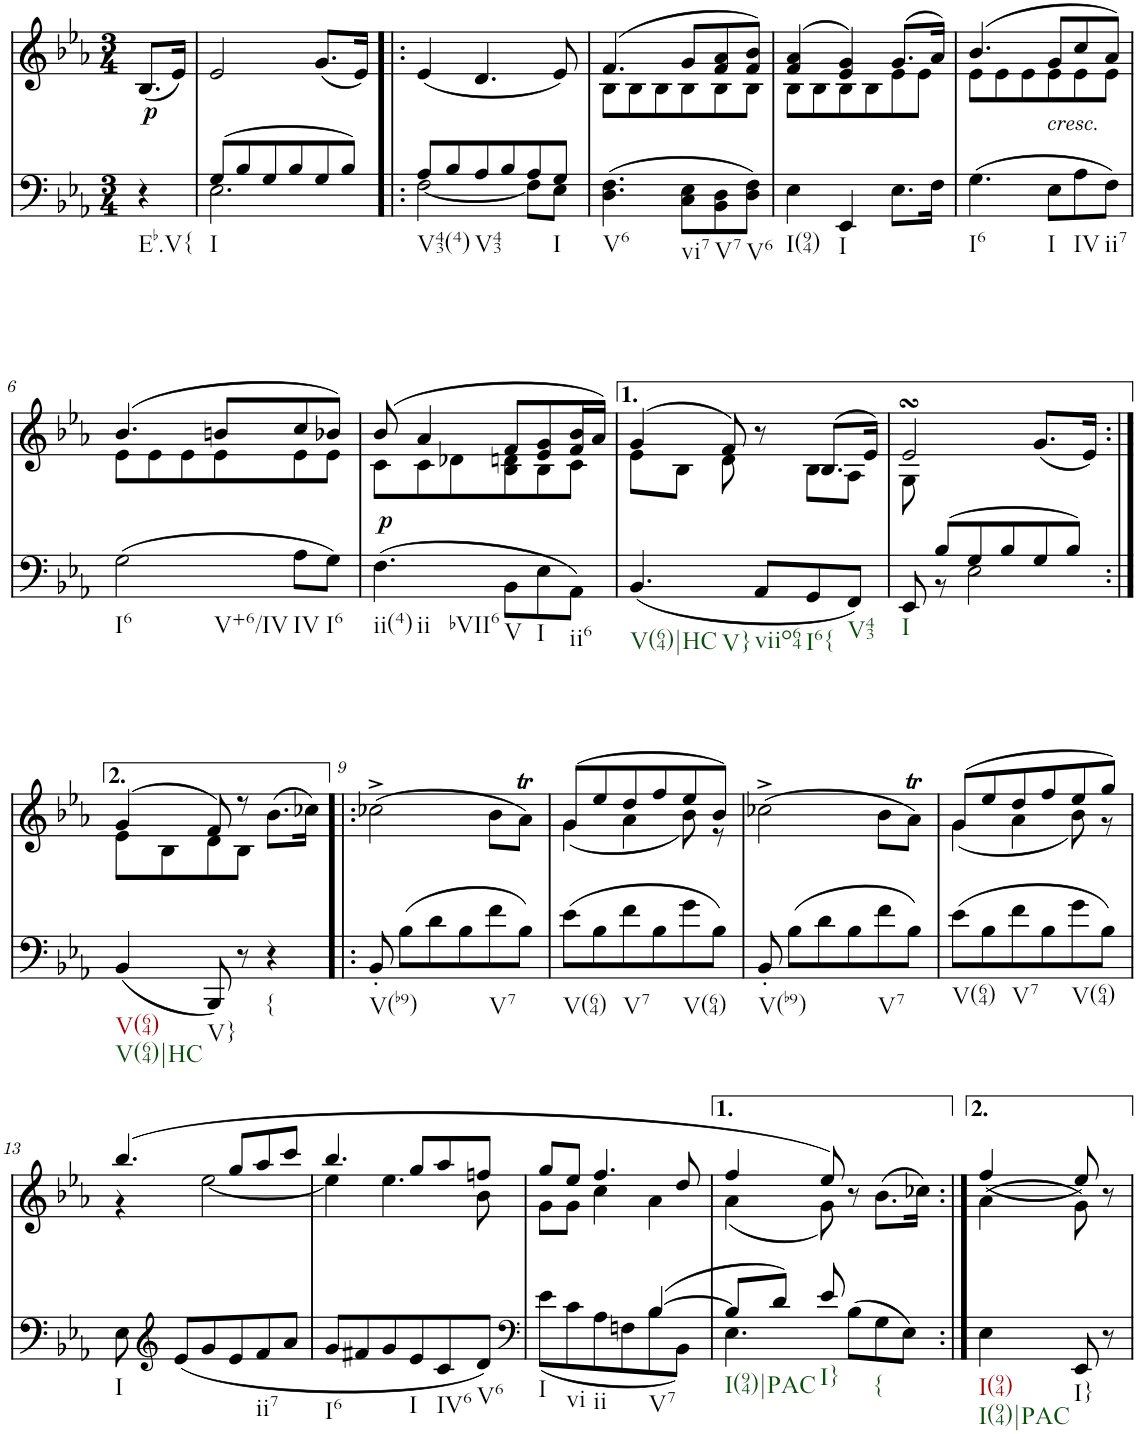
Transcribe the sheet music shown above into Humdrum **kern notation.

**kern	**dynam	**kern	**text	**dynam
*part2	*part2	*part1	*part1	*part1
*staff2	*staff2	*staff1	*staff1	*staff1
*I"Piano	*	*I"Piano	*	*
*I'Pno	*	*I'Pno	*	*
*clefF4	*	*clefG2	*	*
*k[b-e-a-]	*	*k[b-e-a-]	*	*
*E-:	*	*E-:	*	*
*M3/4	*	*M3/4	*	*
=	=	=	=	=
!LO:TX:b:t=Eb.V{	!	!	!	!
!	!	!	!LO:LY:b	!LO:DY:b
4r	.	(8.B-/L	p	p
.	.	16e-/Jk)	.	.
=1	=1	=1	=1	=1
*^	*	*	*	*
!LO:TX:b:t=I	!	!	!	!	!
(8G/L	2.E-\	.	2e-/	.	.
8B-/	.	.	.	.	.
8G/	.	.	.	.	.
8B-/	.	.	.	.	.
8G/	.	.	(8.g/L	.	.
8B-/J)	.	.	.	.	.
.	.	.	16e-/Jk)	.	.
=2!|:	=2!|:	=2!|:	=2!|:	=2!|:	=2!|:
!LO:TX:b:t=V43(4)	!	!	!	!	!
8A-/L	[2F\	.	(4e-/	.	.
8B-/	.	.	.	.	.
!LO:TX:b:t=V43	!	!	!	!	!
8A-/	.	.	4.d/	.	.
8B-/	.	.	.	.	.
8A-/	8F\L]	.	.	.	.
!LO:TX:b:t=I	!	!	!	!	!
8G/J	8E-\J	.	8e-/)	.	.
=3	=3	=3	=3	=3	=3
*	*	*	*^	*	*
!LO:TX:b:t=V6	!	!	!	!	!	!
*v	*v	*	*	*	*	*
(4.D\ 4.F\	.	(4.f/	8B-\L	.	.
.	.	.	8B-\	.	.
.	.	.	8B-\	.	.
!LO:TX:b:t=vi7	!	!	!	!	!
8C\ 8E-\L	.	8g/L	8B-\	.	.
!LO:TX:b:t=V7	!	!	!	!	!
8BB-\ 8D\	.	8f/ 8a-/	8B-\	.	.
!LO:TX:b:t=V6	!	!	!	!	!
8D\ 8F\J)	.	8f/ 8b-/J)	8B-\J	.	.
=4	=4	=4	=4	=4	=4
!LO:TX:b:t=I(94)	!	!	!	!	!
4E-\	.	(4f/ 4a-/	8B-\L	.	.
.	.	.	8B-\	.	.
!LO:TX:b:t=I	!	!	!	!	!
4EE-/	.	4e-/ 4g/)	8B-\	.	.
.	.	.	8B-\	.	.
8.E-\L	.	(8.g/L	8e-\	.	.
.	.	.	8e-\J	.	.
16F\Jk	.	16a-/Jk)	.	.	.
=5	=5	=5	=5	=5	=5
!LO:TX:b:t=I6	!	!	!	!	!
!	!	!	!	!LO:LY:b	!
(4.G\	.	(4.b-/	8e-\L	<	.
.	.	.	8e-\	.	.
.	.	.	8e-\	.	.
!	!	!LO:TX:b:i:t=cresc.	!	!	!
!LO:TX:b:t=I	!	!	!	!	!
8E-\L	.	8g/L	8e-\	.	.
!LO:TX:b:t=IV	!	!	!	!	!
8A-\	.	8cc/	8e-\	.	.
!LO:TX:b:t=ii7	!	!	!	!	!
8F\J)	.	8a-/J)	8e-\J	.	.
!!LO:LB:g=z	!!
=6	=6	=6	=6	=6	=6
!LO:TX:b:t=I6	!	!	!	!	!
!LO:TX:b:t=V+6/IV	!	!	!	!	!
(2G\	.	(4.b-/	8e-\L	.	.
.	.	.	8e-\	.	.
.	.	.	8e-\	.	.
.	.	8bn/L	8e-\	.	.
!LO:TX:b:t=IV	!	!	!	!	!
8A-\L	.	8cc/	8e-\	.	.
!LO:TX:b:t=I6	!	!	!	!	!
8G\J)	.	8b-X/J)	8e-\J	.	.
=7	=7	=7	=7	=7	=7
!LO:TX:b:t=ii(4)	!	!	!	!	!
!LO:TX:b:t=ii	!	!	!	!	!
!LO:TX:b:t=bVII6	!	!	!	!	!
!	!LO:DY:a	!	!	!LO:LY:b	!
(4.F\	p	(8b-/	8c\L	p	.
.	.	4a-/	8c\	.	.
.	.	.	8d-X\	.	.
!LO:TX:b:t=V	!	!	!	!	!
8BB-\L	.	8f/L	8B-\ 8dn\	.	.
!LO:TX:b:t=I	!	!	!	!	!
8E-\	.	8e-/ 8g/	8B-\	.	.
!LO:TX:b:t=ii6	!	!	!	!	!
8AA-\J)	.	16f/ 16b-/L	8c\J	.	.
.	.	16a-/JJ)	.	.	.
=8	=8	=8	=8	=8	=8
!LO:TX:b:t=V(64)|HC	!	!	!	!	!
!LO:TX:b:t=V}	!	!	!	!	!
(4.BB-/	.	(4g/	8e-\L	.	.
.	.	.	8B-\J	.	.
.	.	8f/)	8d\	.	.
!LO:TX:b:t=viio64	!	!	!	!	!
8AA-/L	.	8r	8ryy	.	.
!LO:TX:b:t=I6{	!	!	!	!	!
8GG/	.	(8.B-/L	8B-\L	.	.
!LO:TX:b:t=V43	!	!	!	!	!
8FF/J)	.	.	8A-\J	.	.
.	.	16e-/Jk)	.	.	.
=8X1	=8X1	=8X1	=8X1	=8X1	=8X1
*^	*	*	*	*	*
!LO:TX:b:t=I	!	!	!	!	!	!
8EE-/	8ryy	.	2e-sSSs/	8G\	.	.
(8B-/L	8r	.	.	2ryy	.	.
8G/	2E-\	.	.	.	.	.
8B-/	.	.	.	.	.	.
8G/	.	.	(8.g/L	.	.	.
8B-/J)	.	.	.	8ryy	.	.
.	.	.	16e-/Jk)	.	.	.
*v	*v	*	*	*	*	*
!!LO:LB:g=z	!!
=8X2:|!	=8X2:|!	=8X2:|!	=8X2:|!	=8X2:|!	=8X2:|!
!LO:TX:b:t=V(64)	!	!	!	!	!
!LO:TX:b:t=V(64)|HC	!	!	!	!	!
(4BB-/	.	(4g/	8e-\L	.	.
.	.	.	8B-\	.	.
!LO:TX:b:t=V}	!	!	!	!	!
8BBB-/)	.	8f/)	8d\	.	.
8r	.	8r	8B-\J	.	.
!LO:TX:b:t={	!	!	!	!	!
4r	.	(>8.b-\L	4ryy	.	.
.	.	16cc-X\Jk)	.	.	.
*	*	*v	*v	*	*
=9!|:	=9!|:	=9!|:	=9!|:	=9!|:
!LO:TX:b:t=V(b9)	!	!	!	!
8BB-'/	.	(2cc-X^\	.	.
(8B-\L	.	.	.	.
8d\	.	.	.	.
8B-\	.	.	.	.
!LO:TX:b:t=V7	!	!	!	!
8f\	.	8b-\L	.	.
8B-\J)	.	8a-T\J)	.	.
=10	=10	=10	=10	=10
*	*	*^	*	*
!LO:TX:b:t=V(64)	!	!	!	!	!
(8e-\L	.	((<8g/L	4g\	.	.
8B-\	.	8ee-/	.	.	.
!LO:TX:b:t=V7	!	!	!	!	!
8f\	.	8dd/	4a-\	.	.
8B-\	.	8ff/	.	.	.
!LO:TX:b:t=V(64)	!	!	!	!	!
8g\	.	8ee-/	8b-\)	.	.
8B-\J)	.	8b-/J)	8r	.	.
=11	=11	=11	=11	=11	=11
!LO:TX:b:t=V(b9)	!	!	!	!	!
*	*	*v	*v	*	*
8BB-'/	.	(2cc-X^\	.	.
(8B-\L	.	.	.	.
8d\	.	.	.	.
8B-\	.	.	.	.
!LO:TX:b:t=V7	!	!	!	!
8f\	.	8b-\L	.	.
8B-\J)	.	8a-T\J)	.	.
=12	=12	=12	=12	=12
*	*	*^	*	*
!LO:TX:b:t=V(64)	!	!	!	!	!
(8e-\L	.	((<8g/L	4g\	.	.
8B-\	.	8ee-/	.	.	.
!LO:TX:b:t=V7	!	!	!	!	!
8f\	.	8dd/	4a-\	.	.
8B-\	.	8ff/	.	.	.
!LO:TX:b:t=V(64)	!	!	!	!	!
8g\	.	8ee-/	8b-\)	.	.
8B-\J)	.	8gg/J)	8r	.	.
!!LO:LB:g=z	!!
=13	=13	=13	=13	=13	=13
!LO:TX:b:t=I	!	!	!	!	!
8E-\	.	(4.bb-/	4r	.	.
*clefG2	*	*	*	*	*
(8e-/L	.	.	.	.	.
!	!	!	!	!LO:LY:b	!
8g/	.	.	[2ee-\	<	.
8e-/	.	8gg/L	.	.	.
!LO:TX:b:t=ii7	!	!	!	!	!
8f/	.	8aa-/	.	.	.
8a-/J	.	8ccc/J	.	.	.
=14	=14	=14	=14	=14	=14
!LO:TX:b:t=I6	!	!	!	!	!
8g/L	.	4.bb-/	4ee-\]	.	.
8f#X/	.	.	.	.	.
8g/	.	.	4.ee-\	.	.
!LO:TX:b:t=I	!	!	!	!	!
8e-/	.	8gg/L	.	.	.
!LO:TX:b:t=IV6	!	!	!	!	!
8c/	.	8aa-/	.	.	.
!LO:TX:b:t=V6	!	!	!	!	!
8d/J)	.	8ffn/J	8b-\	.	.
=15	=15	=15	=15	=15	=15
*clefF4	*	*	*	*	*
*^	*	*	*	*	*
!LO:TX:b:t=I	!	!	!	!	!	!
!LO:TX:b:t=vi	!	!	!	!	!	!
!LO:TX:b:t=ii	!	!	!	!	!	!
!	!	!	!	!	!LO:LY:b	!
2ryy	(8e-\L	.	8gg/L	8g\L	p	.
.	8c\	.	8ee-/J	8g\J	.	.
.	8A-\	.	4.ff/	4cc\	.	.
.	8Fn\	.	.	.	.	.
!LO:TX:b:t=V7	!	!	!	!	!	!
([4B-/	8B-\	.	.	4a-\	.	.
.	8BB-\J)	.	8dd/	.	.	.
=16	=16	=16	=16	=16	=16	=16
!LO:TX:b:t=I(94)|PAC	!	!	!	!	!	!
8B-/L]	4.E-\	.	4ff/	(4a-\	.	.
8d/J)	.	.	.	.	.	.
!LO:TX:b:t=I}	!	!	!	!	!	!
8e-/	.	.	8ee-/)	8g\)	.	.
!LO:TX:b:t={	!	!	!	!	!	!
4.ryy	(>8B-\L	.	8r	8ryy	.	.
.	8G\	.	4ryy	(>8.b-\L	.	.
.	8E-\J)	.	.	.	.	.
.	.	.	.	16cc-X\Jk)	.	.
*v	*v	*	*	*	*	*
=16X3:|!	=16X3:|!	=16X3:|!	=16X3:|!	=16X3:|!	=16X3:|!
!LO:TX:b:t=I(94)	!	!	!	!	!
!LO:TX:b:t=I(94)|PAC	!	!	!	!	!
4E-\	.	(4a-\	(4ff/	.	.
!LO:TX:b:t=I}	!	!	!	!	!
8EE-/	.	8g\)	8ee-/)	.	.
8r	.	8r	8ryy	.	.
*	*	*v	*v	*	*
=	=	=	=	=
*-	*-	*-	*-	*-
